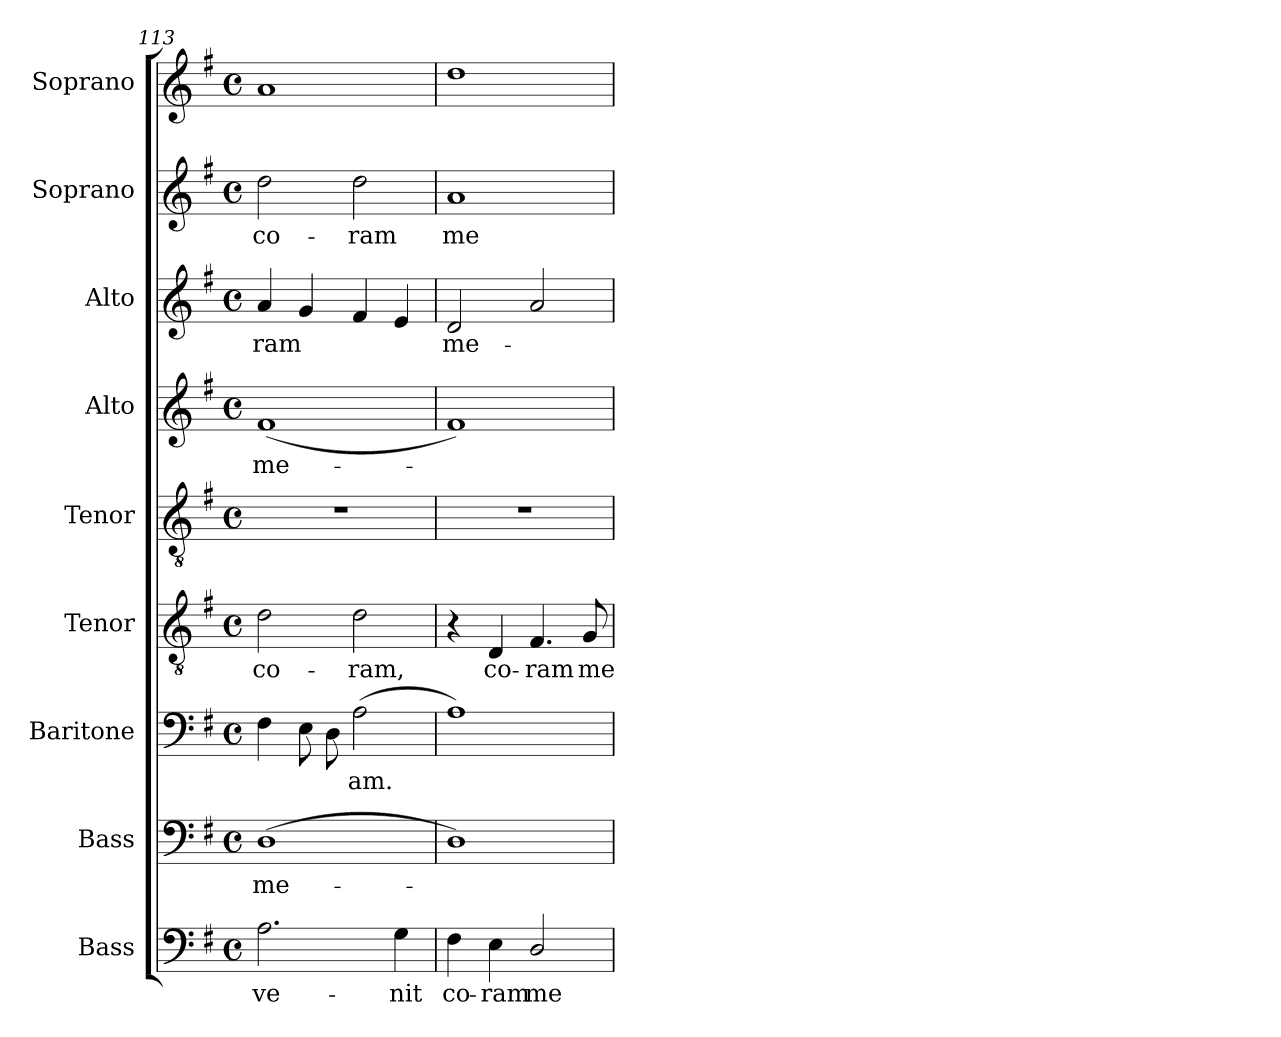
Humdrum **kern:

**kern	**text	**kern	**text	**kern	**text	**kern	**text	**kern	**kern	**text	**kern	**text	**kern	**text	**kern
*part9	*part9	*part8	*part8	*part7	*part7	*part6	*part6	*part5	*part4	*part4	*part3	*part3	*part2	*part2	*part1
*staff9	*staff9	*staff8	*staff8	*staff7	*staff7	*staff6	*staff6	*staff5	*staff4	*staff4	*staff3	*staff3	*staff2	*staff2	*staff1
*I"Bass	*	*I"Bass	*	*I"Baritone	*	*I"Tenor	*	*I"Tenor	*I"Alto	*	*I"Alto	*	*I"Soprano	*	*I"Soprano
*I'B.	*	*I'B.	*	*I'Bar.	*	*I'T.	*	*I'T.	*I'A.	*	*I'A.	*	*I'S.	*	*I'S.
*clefF4	*	*clefF4	*	*clefF4	*	*clefGv2	*	*clefGv2	*clefG2	*	*clefG2	*	*clefG2	*	*clefG2
*	*	*	*	*	*	*ITrd7c12	*	*ITrd7c12	*	*	*	*	*	*	*
*k[f#]	*	*k[f#]	*	*k[f#]	*	*k[f#]	*	*k[f#]	*k[f#]	*	*k[f#]	*	*k[f#]	*	*k[f#]
*G:	*	*G:	*	*G:	*	*G:	*	*G:	*G:	*	*G:	*	*G:	*	*G:
*M4/4	*	*M4/4	*	*M4/4	*	*M4/4	*	*M4/4	*M4/4	*	*M4/4	*	*M4/4	*	*M4/4
*met(c)	*	*met(c)	*	*met(c)	*	*met(c)	*	*met(c)	*met(c)	*	*met(c)	*	*met(c)	*	*met(c)
=113	=113	=113	=113	=113	=113	=113	=113	=113	=113	=113	=113	=113	=113	=113	=113
!	!LO:LY:b:color=#000000	!	!	!	!	!	!	!	!	!	!	!	!	!	!
!	!	!	!LO:LY:b:color=#000000	!	!	!	!	!	!	!	!	!	!	!	!
!	!	!	!	!	!	!	!LO:LY:b:color=#000000	!	!	!	!	!	!	!	!
!	!	!	!	!	!	!	!	!	!	!LO:LY:b:color=#000000	!	!	!	!	!
!	!	!	!	!	!	!	!	!	!	!	!	!LO:LY:b:color=#000000	!	!	!
!	!	!	!	!	!	!	!	!	!	!	!	!	!	!LO:LY:b:color=#000000	!
2.Ai\	ve-	(1Di	me-	4F#i\	.	2Di\	co-	1r	(1f#i	me-	4ai/	-ram	2ddi\	co-	1ai
.	.	.	.	8Ei\	.	.	.	.	.	.	4gi/	.	.	.	.
.	.	.	.	8Di\	.	.	.	.	.	.	.	.	.	.	.
!	!	!	!	!	!LO:LY:b:color=#000000	!	!	!	!	!	!	!	!	!	!
!	!	!	!	!	!	!	!LO:LY:b:color=#000000	!	!	!	!	!	!	!	!
!	!	!	!	!	!	!	!	!	!	!	!	!	!	!LO:LY:b:color=#000000	!
.	.	.	.	(2Ai\	-am.	2Di\	-ram,	.	.	.	4f#i/	.	2ddi\	-ram	.
!	!LO:LY:b:color=#000000	!	!	!	!	!	!	!	!	!	!	!	!	!	!
4Gi\	-nit	.	.	.	.	.	.	.	.	.	4ei/	.	.	.	.
=114	=114	=114	=114	=114	=114	=114	=114	=114	=114	=114	=114	=114	=114	=114	=114
!	!LO:LY:b:color=#000000	!	!	!	!	!	!	!	!	!	!	!	!	!	!
!	!	!	!	!	!	!	!	!	!	!	!	!LO:LY:b:color=#000000	!	!	!
!	!	!	!	!	!	!	!	!	!	!	!	!	!	!LO:LY:b:color=#000000	!
4F#i\	co-	1Di)	.	1Ai)	.	4r	.	1r	1f#i)	.	2di/	me-	1ai	me-	1ddi
!	!LO:LY:b:color=#000000	!	!	!	!	!	!	!	!	!	!	!	!	!	!
!	!	!	!	!	!	!	!LO:LY:b:color=#000000	!	!	!	!	!	!	!	!
4Ei\	-ram	.	.	.	.	4DDi/	co-	.	.	.	.	.	.	.	.
!	!LO:LY:b:color=#000000	!	!	!	!	!	!	!	!	!	!	!	!	!	!
!	!	!	!	!	!	!	!LO:LY:b:color=#000000	!	!	!	!	!	!	!	!
2Di/	me-	.	.	.	.	4.FF#i/	-ram	.	.	.	2ai/	.	.	.	.
!	!	!	!	!	!	!	!LO:LY:b:color=#000000	!	!	!	!	!	!	!	!
.	.	.	.	.	.	8GGi/	me-	.	.	.	.	.	.	.	.
=	=	=	=	=	=	=	=	=	=	=	=	=	=	=	=
*-	*-	*-	*-	*-	*-	*-	*-	*-	*-	*-	*-	*-	*-	*-	*-
